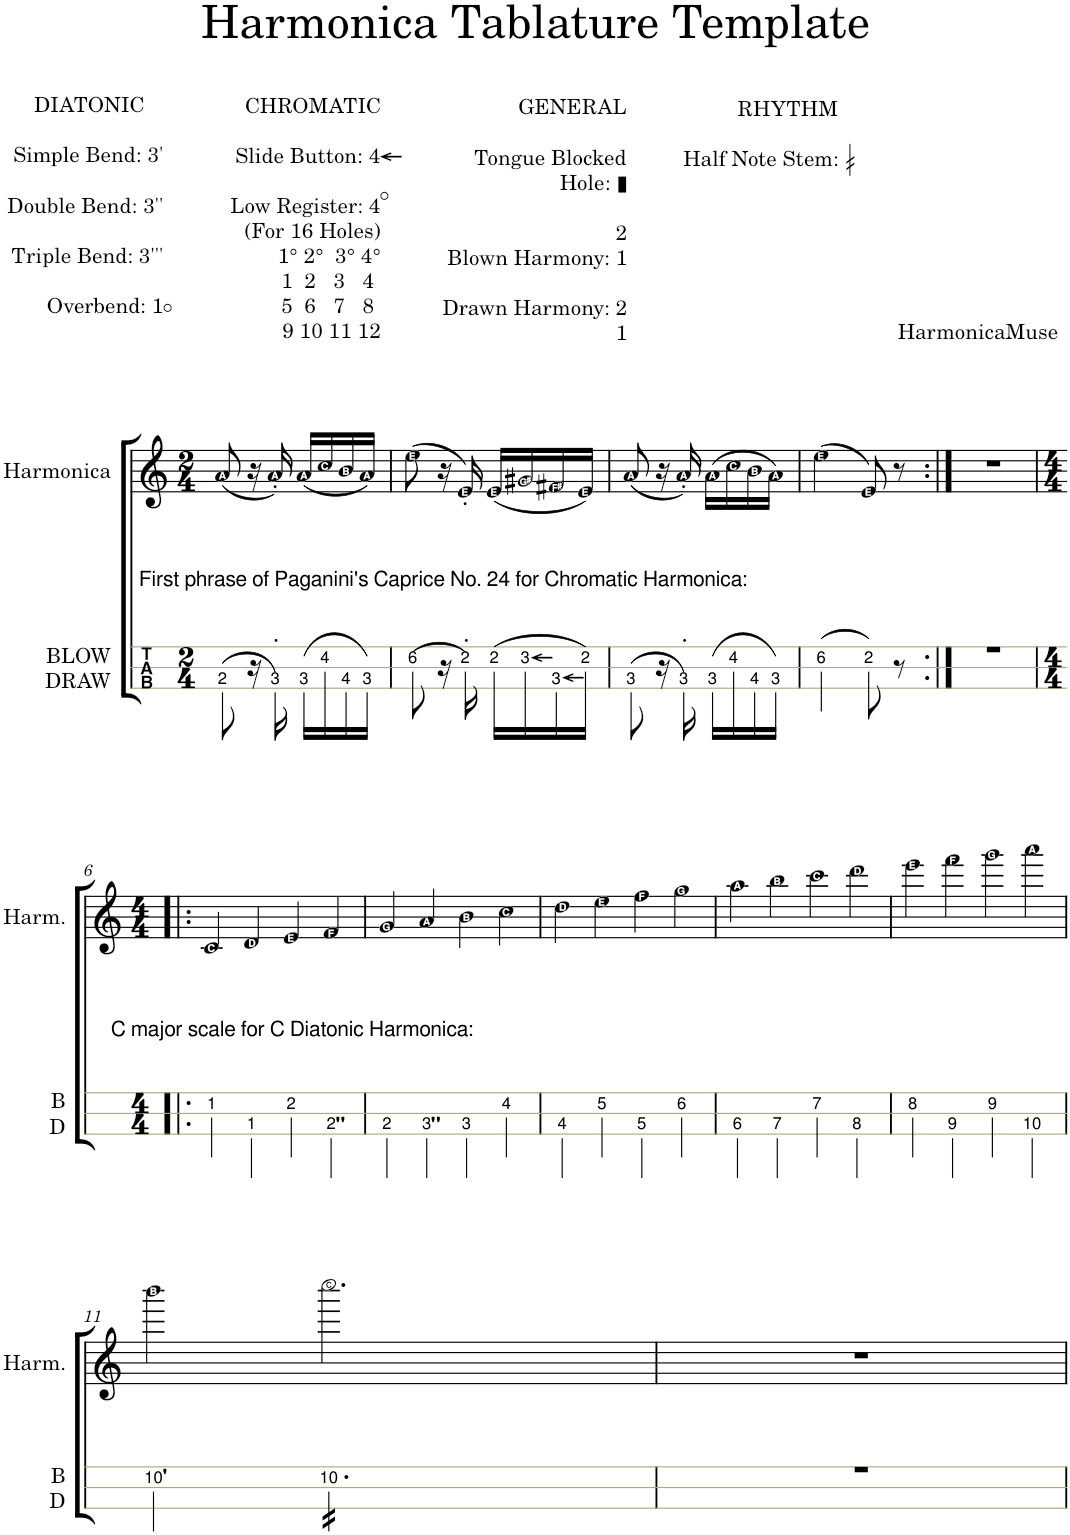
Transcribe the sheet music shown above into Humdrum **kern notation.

**kern	**kern
*part2	*part1
*staff2	*staff1
*I"BLOW DRAW	*I"Harmonica
*I'B D	*I'Harm.
*stria3	*
*	*clefG2
*k[]	*k[]
*M2/4	*M2/4
=1	=1
!LO:TX:a:t=First phrase of Paganini's Caprice No. 24 for Chromatic Harmonica&colon;	!
(8A\	(8a/
16r	16r
16B-'\)	16a'/)
(16B-\LL	(16a/LL
16e-\	16cc/
16B\	16b/
16B-\JJ)	16a/JJ)
=2	=2
(8f\	(8ee\
16r	16r
16c#'\)	16e'/)
(16c#\LL	(16e/LL
16d\	16g#X/
16B-\	16f#X/
16c#\JJ)	16e/JJ)
=3	=3
(8B-\	(8a/
16r	16r
16B-'\)	16a'/)
(16B-\LL	(16a\LL
16e-\	16cc\
16B\	16b\
16B-\JJ)	16a\JJ)
=4	=4
(4f\	(4ee\
8c#\)	8e/)
8r	8r
=5:|!	=5:|!
2r	2r
!!LO:LB:g=z
=6!|:	=6!|:
*M4/4	*M4/4
!LO:TX:a:t=C major scale for C Diatonic Harmonica&colon;	!
4c\	4c/
4G#\	4d/
4c#\	4e/
!LO:TX:b:B:t=''	!
4A\	4f/
=7	=7
4A\	4g/
!LO:TX:b:B:t=''	!
4B-\	4a/
4B-\	4b\
4e-\	4cc\
=8	=8
4B\	4dd\
4e\	4ee\
4c\	4ff\
4f\	4gg\
=9	=9
4c#\	4aa\
4d\	4bb\
4f#\	4ccc\
4e-\	4ddd\
=10	=10
4g\	4eee\
4e\	4fff\
4g#\	4ggg\
4f\	4aaa\
!!LO:LB:g=z
=11	=11
!LO:TX:b:B:t='	!
4a\	4bbb\
2.a\	2.cccc\
=12	=12
1r	1r
=	=
*-	*-
